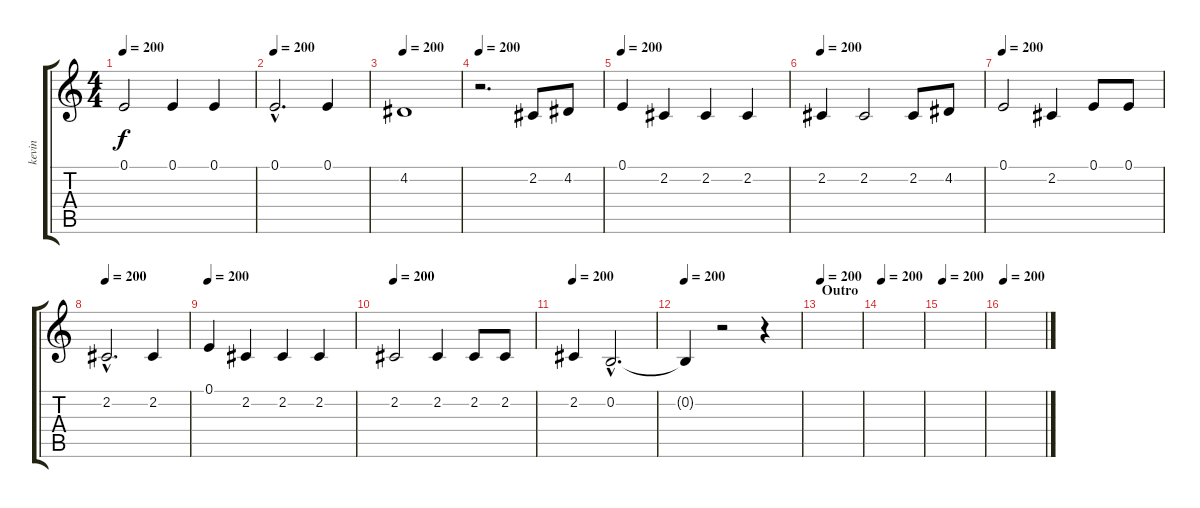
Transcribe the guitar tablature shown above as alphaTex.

\track ("kevin" "kevin") {instrument oboe}
\staff {score tabs}
\tuning (E4 B3 G3 D3 A2 E2) {hide}
\ts (4 4)
\tempo 200
\clef g2
\ks c
0.1.2{dy f} 0.1.4 0.1.4 |
\tempo 200
0.1{hac}.2{d} 0.1.4 |
\tempo 200
4.2.1 |
\tempo 200
r.2{d} 2.2.8 4.2.8 |
\tempo 200
0.1.4 2.2.4 2.2.4 2.2.4 |
\tempo 200
2.2.4 2.2.2 2.2.8 4.2.8 |
\tempo 200
0.1.2 2.2.4 0.1.8 0.1.8 |
\tempo 200
2.2{hac}.2{d} 2.2.4 |
\tempo 200
0.1.4 2.2.4 2.2.4 2.2.4 |
\tempo 200
2.2.2 2.2.4 2.2.8 2.2.8 |
\tempo 200
2.2.4 0.2{hac}.2{d} |
\tempo 200
0.2{t}.4 r.2 r.4 |
\section ("" "Outro")
\tempo 200
|
\tempo 200
|
\tempo 200
|
\tempo 200
